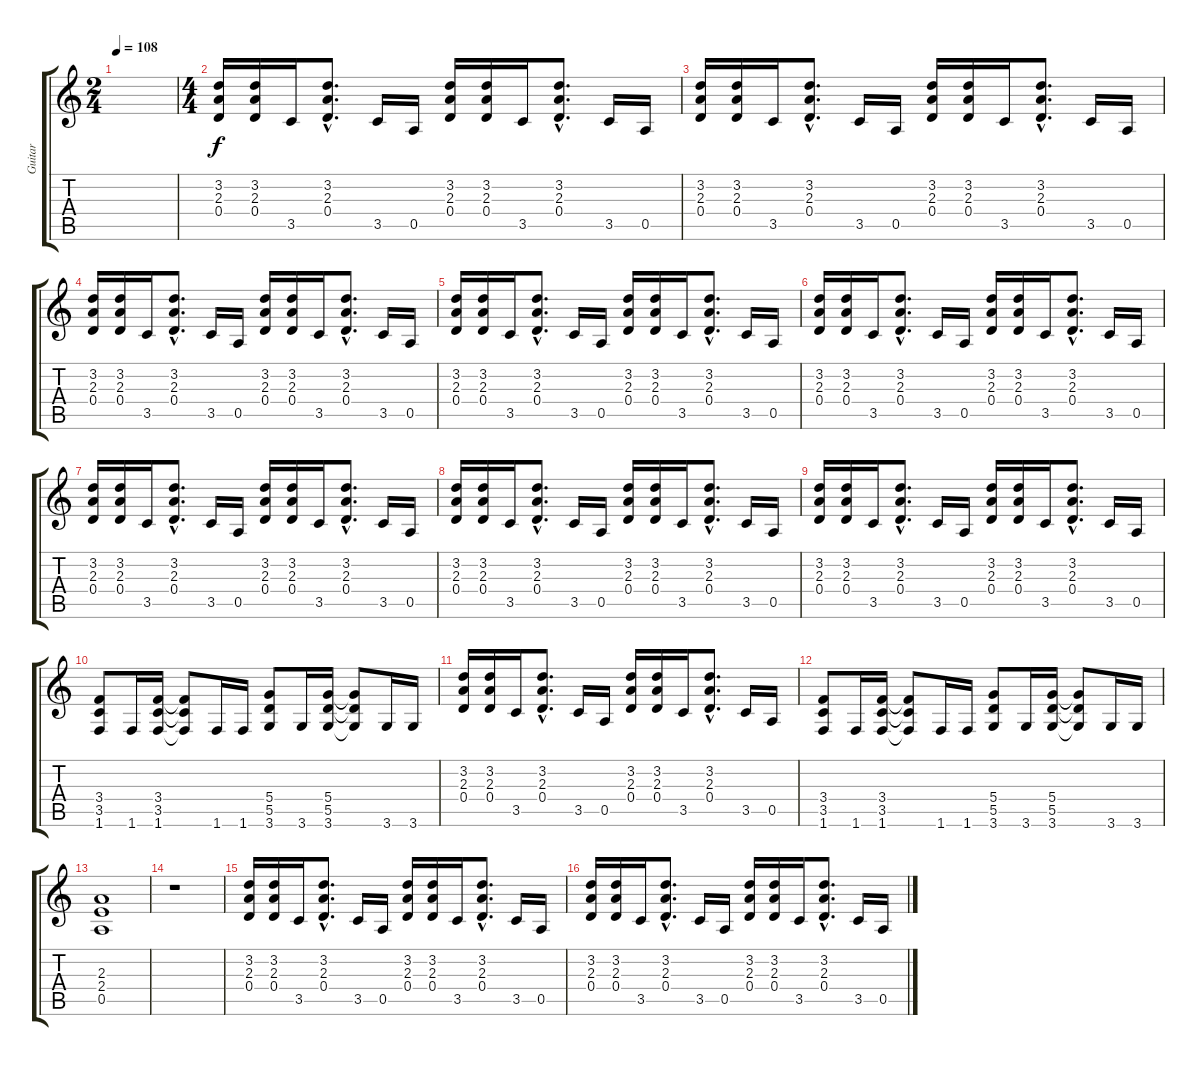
\track ("Guitar" "Guitar") {instrument overdrivenguitar}
\staff {score tabs}
\tuning (E4 B3 G3 D3 A2 E2) {hide}
\ts (2 4)
\tempo 108
\clef g2
\ks c
|
\ts (4 4)
(3.2 2.3 0.4).16 (3.2 2.3 0.4).16 3.5.16 (3.2{hac} 2.3{hac} 0.4{hac}).8{d} 3.5.16 0.5.16 (3.2 2.3 0.4).16 (3.2 2.3 0.4).16 3.5.16 (3.2{hac} 2.3{hac} 0.4{hac}).8{d} 3.5.16 0.5.16 |
(3.2 2.3 0.4).16 (3.2 2.3 0.4).16 3.5.16 (3.2{hac} 2.3{hac} 0.4{hac}).8{d} 3.5.16 0.5.16 (3.2 2.3 0.4).16 (3.2 2.3 0.4).16 3.5.16 (3.2{hac} 2.3{hac} 0.4{hac}).8{d} 3.5.16 0.5.16 |
(3.2 2.3 0.4).16 (3.2 2.3 0.4).16 3.5.16 (3.2{hac} 2.3{hac} 0.4{hac}).8{d} 3.5.16 0.5.16 (3.2 2.3 0.4).16 (3.2 2.3 0.4).16 3.5.16 (3.2{hac} 2.3{hac} 0.4{hac}).8{d} 3.5.16 0.5.16 |
(3.2 2.3 0.4).16 (3.2 2.3 0.4).16 3.5.16 (3.2{hac} 2.3{hac} 0.4{hac}).8{d} 3.5.16 0.5.16 (3.2 2.3 0.4).16 (3.2 2.3 0.4).16 3.5.16 (3.2{hac} 2.3{hac} 0.4{hac}).8{d} 3.5.16 0.5.16 |
(3.2 2.3 0.4).16 (3.2 2.3 0.4).16 3.5.16 (3.2{hac} 2.3{hac} 0.4{hac}).8{d} 3.5.16 0.5.16 (3.2 2.3 0.4).16 (3.2 2.3 0.4).16 3.5.16 (3.2{hac} 2.3{hac} 0.4{hac}).8{d} 3.5.16 0.5.16 |
(3.2 2.3 0.4).16 (3.2 2.3 0.4).16 3.5.16 (3.2{hac} 2.3{hac} 0.4{hac}).8{d} 3.5.16 0.5.16 (3.2 2.3 0.4).16 (3.2 2.3 0.4).16 3.5.16 (3.2{hac} 2.3{hac} 0.4{hac}).8{d} 3.5.16 0.5.16 |
(3.2 2.3 0.4).16 (3.2 2.3 0.4).16 3.5.16 (3.2{hac} 2.3{hac} 0.4{hac}).8{d} 3.5.16 0.5.16 (3.2 2.3 0.4).16 (3.2 2.3 0.4).16 3.5.16 (3.2{hac} 2.3{hac} 0.4{hac}).8{d} 3.5.16 0.5.16 |
(3.2 2.3 0.4).16 (3.2 2.3 0.4).16 3.5.16 (3.2{hac} 2.3{hac} 0.4{hac}).8{d} 3.5.16 0.5.16 (3.2 2.3 0.4).16 (3.2 2.3 0.4).16 3.5.16 (3.2{hac} 2.3{hac} 0.4{hac}).8{d} 3.5.16 0.5.16 |
(3.4 3.5 1.6).8 1.6.16 (3.4 3.5 1.6).16 (3.4{t} 3.5{t} 1.6{t}).8 1.6.16 1.6.16 (5.4 5.5 3.6).8 3.6.16 (5.4 5.5 3.6).16 (5.4{t} 5.5{t} 3.6{t}).8 3.6.16 3.6.16 |
(3.2 2.3 0.4).16 (3.2 2.3 0.4).16 3.5.16 (3.2{hac} 2.3{hac} 0.4{hac}).8{d} 3.5.16 0.5.16 (3.2 2.3 0.4).16 (3.2 2.3 0.4).16 3.5.16 (3.2{hac} 2.3{hac} 0.4{hac}).8{d} 3.5.16 0.5.16 |
(3.4 3.5 1.6).8 1.6.16 (3.4 3.5 1.6).16 (3.4{t} 3.5{t} 1.6{t}).8 1.6.16 1.6.16 (5.4 5.5 3.6).8 3.6.16 (5.4 5.5 3.6).16 (5.4{t} 5.5{t} 3.6{t}).8 3.6.16 3.6.16 |
(2.3 2.4 0.5).1 |
r.1 |
(3.2 2.3 0.4).16 (3.2 2.3 0.4).16 3.5.16 (3.2{hac} 2.3{hac} 0.4{hac}).8{d} 3.5.16 0.5.16 (3.2 2.3 0.4).16 (3.2 2.3 0.4).16 3.5.16 (3.2{hac} 2.3{hac} 0.4{hac}).8{d} 3.5.16 0.5.16 |
(3.2 2.3 0.4).16 (3.2 2.3 0.4).16 3.5.16 (3.2{hac} 2.3{hac} 0.4{hac}).8{d} 3.5.16 0.5.16 (3.2 2.3 0.4).16 (3.2 2.3 0.4).16 3.5.16 (3.2{hac} 2.3{hac} 0.4{hac}).8{d} 3.5.16 0.5.16
